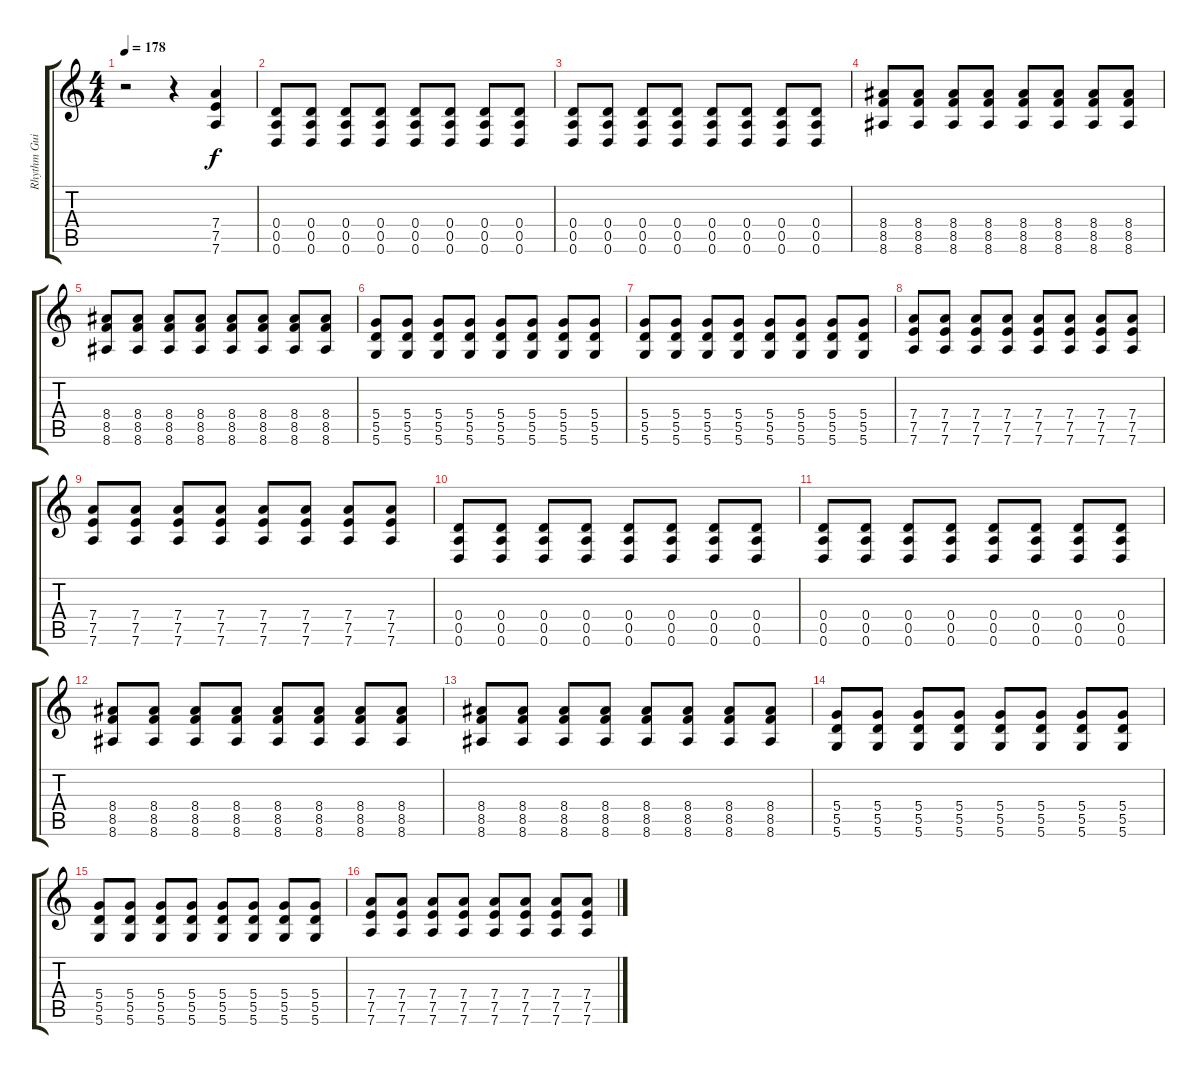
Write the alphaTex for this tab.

\track ("Rhythm Guitar  " "Rhythm Gui") {instrument overdrivenguitar}
\staff {score tabs}
\tuning (E4 B3 G3 D3 A2 D2) {hide}
\ts (4 4)
\tempo 178
\clef g2
\ks c
r.2{dy f} r.4 (7.4 7.5 7.6).4 |
(0.4 0.5 0.6).8 (0.4 0.5 0.6).8 (0.4 0.5 0.6).8 (0.4 0.5 0.6).8 (0.4 0.5 0.6).8 (0.4 0.5 0.6).8 (0.4 0.5 0.6).8 (0.4 0.5 0.6).8 |
(0.4 0.5 0.6).8 (0.4 0.5 0.6).8 (0.4 0.5 0.6).8 (0.4 0.5 0.6).8 (0.4 0.5 0.6).8 (0.4 0.5 0.6).8 (0.4 0.5 0.6).8 (0.4 0.5 0.6).8 |
(8.4 8.5 8.6).8 (8.4 8.5 8.6).8 (8.4 8.5 8.6).8 (8.4 8.5 8.6).8 (8.4 8.5 8.6).8 (8.4 8.5 8.6).8 (8.4 8.5 8.6).8 (8.4 8.5 8.6).8 |
(8.4 8.5 8.6).8 (8.4 8.5 8.6).8 (8.4 8.5 8.6).8 (8.4 8.5 8.6).8 (8.4 8.5 8.6).8 (8.4 8.5 8.6).8 (8.4 8.5 8.6).8 (8.4 8.5 8.6).8 |
(5.4 5.5 5.6).8 (5.4 5.5 5.6).8 (5.4 5.5 5.6).8 (5.4 5.5 5.6).8 (5.4 5.5 5.6).8 (5.4 5.5 5.6).8 (5.4 5.5 5.6).8 (5.4 5.5 5.6).8 |
(5.4 5.5 5.6).8 (5.4 5.5 5.6).8 (5.4 5.5 5.6).8 (5.4 5.5 5.6).8 (5.4 5.5 5.6).8 (5.4 5.5 5.6).8 (5.4 5.5 5.6).8 (5.4 5.5 5.6).8 |
(7.4 7.5 7.6).8 (7.4 7.5 7.6).8 (7.4 7.5 7.6).8 (7.4 7.5 7.6).8 (7.4 7.5 7.6).8 (7.4 7.5 7.6).8 (7.4 7.5 7.6).8 (7.4 7.5 7.6).8 |
(7.4 7.5 7.6).8 (7.4 7.5 7.6).8 (7.4 7.5 7.6).8 (7.4 7.5 7.6).8 (7.4 7.5 7.6).8 (7.4 7.5 7.6).8 (7.4 7.5 7.6).8 (7.4 7.5 7.6).8 |
(0.4 0.5 0.6).8 (0.4 0.5 0.6).8 (0.4 0.5 0.6).8 (0.4 0.5 0.6).8 (0.4 0.5 0.6).8 (0.4 0.5 0.6).8 (0.4 0.5 0.6).8 (0.4 0.5 0.6).8 |
(0.4 0.5 0.6).8 (0.4 0.5 0.6).8 (0.4 0.5 0.6).8 (0.4 0.5 0.6).8 (0.4 0.5 0.6).8 (0.4 0.5 0.6).8 (0.4 0.5 0.6).8 (0.4 0.5 0.6).8 |
(8.4 8.5 8.6).8 (8.4 8.5 8.6).8 (8.4 8.5 8.6).8 (8.4 8.5 8.6).8 (8.4 8.5 8.6).8 (8.4 8.5 8.6).8 (8.4 8.5 8.6).8 (8.4 8.5 8.6).8 |
(8.4 8.5 8.6).8 (8.4 8.5 8.6).8 (8.4 8.5 8.6).8 (8.4 8.5 8.6).8 (8.4 8.5 8.6).8 (8.4 8.5 8.6).8 (8.4 8.5 8.6).8 (8.4 8.5 8.6).8 |
(5.4 5.5 5.6).8 (5.4 5.5 5.6).8 (5.4 5.5 5.6).8 (5.4 5.5 5.6).8 (5.4 5.5 5.6).8 (5.4 5.5 5.6).8 (5.4 5.5 5.6).8 (5.4 5.5 5.6).8 |
(5.4 5.5 5.6).8 (5.4 5.5 5.6).8 (5.4 5.5 5.6).8 (5.4 5.5 5.6).8 (5.4 5.5 5.6).8 (5.4 5.5 5.6).8 (5.4 5.5 5.6).8 (5.4 5.5 5.6).8 |
(7.4 7.5 7.6).8 (7.4 7.5 7.6).8 (7.4 7.5 7.6).8 (7.4 7.5 7.6).8 (7.4 7.5 7.6).8 (7.4 7.5 7.6).8 (7.4 7.5 7.6).8 (7.4 7.5 7.6).8
